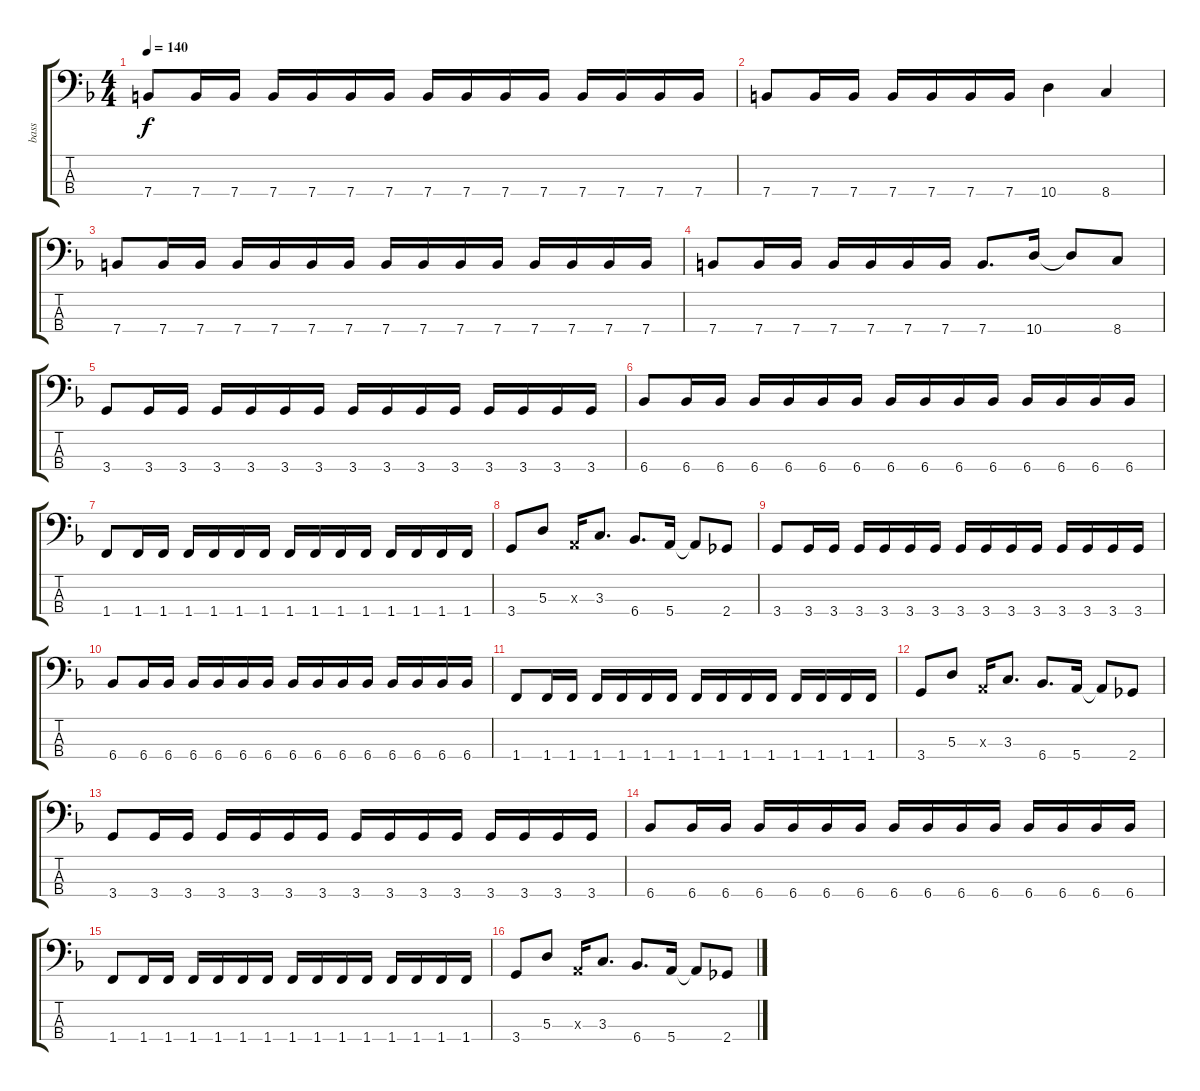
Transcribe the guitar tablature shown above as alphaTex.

\track ("bass" "bass") {instrument electricbasspick}
\staff {score tabs}
\tuning (G2 D2 A1 E1) {hide}
\ts (4 4)
\tempo 140
\clef f4
\ks dminor
7.4.8{dy f} 7.4.16 7.4.16 7.4.16 7.4.16 7.4.16 7.4.16 7.4.16 7.4.16 7.4.16 7.4.16 7.4.16 7.4.16 7.4.16 7.4.16 |
7.4.8 7.4.16 7.4.16 7.4.16 7.4.16 7.4.16 7.4.16 10.4.4 8.4.4 |
7.4.8 7.4.16 7.4.16 7.4.16 7.4.16 7.4.16 7.4.16 7.4.16 7.4.16 7.4.16 7.4.16 7.4.16 7.4.16 7.4.16 7.4.16 |
7.4.8 7.4.16 7.4.16 7.4.16 7.4.16 7.4.16 7.4.16 7.4.8{d} 10.4.16 10.4{t}.8 8.4.8 |
3.4.8 3.4.16 3.4.16 3.4.16 3.4.16 3.4.16 3.4.16 3.4.16 3.4.16 3.4.16 3.4.16 3.4.16 3.4.16 3.4.16 3.4.16 |
6.4.8 6.4.16 6.4.16 6.4.16 6.4.16 6.4.16 6.4.16 6.4.16 6.4.16 6.4.16 6.4.16 6.4.16 6.4.16 6.4.16 6.4.16 |
1.4.8 1.4.16 1.4.16 1.4.16 1.4.16 1.4.16 1.4.16 1.4.16 1.4.16 1.4.16 1.4.16 1.4.16 1.4.16 1.4.16 1.4.16 |
3.4.8 5.3.8 0.3{x}.16 3.3.8{d} 6.4.8{d} 5.4.16 5.4{t}.8 2.4.8 |
3.4.8 3.4.16 3.4.16 3.4.16 3.4.16 3.4.16 3.4.16 3.4.16 3.4.16 3.4.16 3.4.16 3.4.16 3.4.16 3.4.16 3.4.16 |
6.4.8 6.4.16 6.4.16 6.4.16 6.4.16 6.4.16 6.4.16 6.4.16 6.4.16 6.4.16 6.4.16 6.4.16 6.4.16 6.4.16 6.4.16 |
1.4.8 1.4.16 1.4.16 1.4.16 1.4.16 1.4.16 1.4.16 1.4.16 1.4.16 1.4.16 1.4.16 1.4.16 1.4.16 1.4.16 1.4.16 |
3.4.8 5.3.8 0.3{x}.16 3.3.8{d} 6.4.8{d} 5.4.16 5.4{t}.8 2.4.8 |
3.4.8 3.4.16 3.4.16 3.4.16 3.4.16 3.4.16 3.4.16 3.4.16 3.4.16 3.4.16 3.4.16 3.4.16 3.4.16 3.4.16 3.4.16 |
6.4.8 6.4.16 6.4.16 6.4.16 6.4.16 6.4.16 6.4.16 6.4.16 6.4.16 6.4.16 6.4.16 6.4.16 6.4.16 6.4.16 6.4.16 |
1.4.8 1.4.16 1.4.16 1.4.16 1.4.16 1.4.16 1.4.16 1.4.16 1.4.16 1.4.16 1.4.16 1.4.16 1.4.16 1.4.16 1.4.16 |
3.4.8 5.3.8 0.3{x}.16 3.3.8{d} 6.4.8{d} 5.4.16 5.4{t}.8 2.4.8
